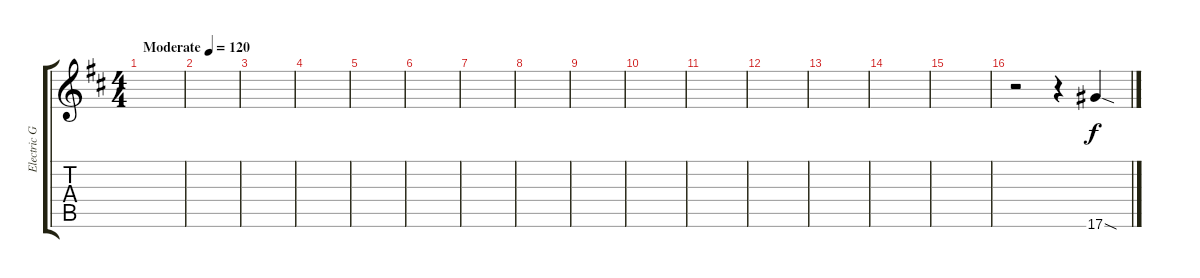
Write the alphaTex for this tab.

\track ("Electric Guitar 2" "Electric G") {instrument overdrivenguitar}
\staff {score tabs}
\tuning (Eb4 Bb3 Gb3 Db3 Ab2 Eb2) {hide}
\ts (4 4)
\tempo (120 "Moderate")
\clef g2
\ks d
|
|
|
|
|
|
|
|
|
|
|
|
|
|
|
r.2 r.4 17.6{sod}.4
